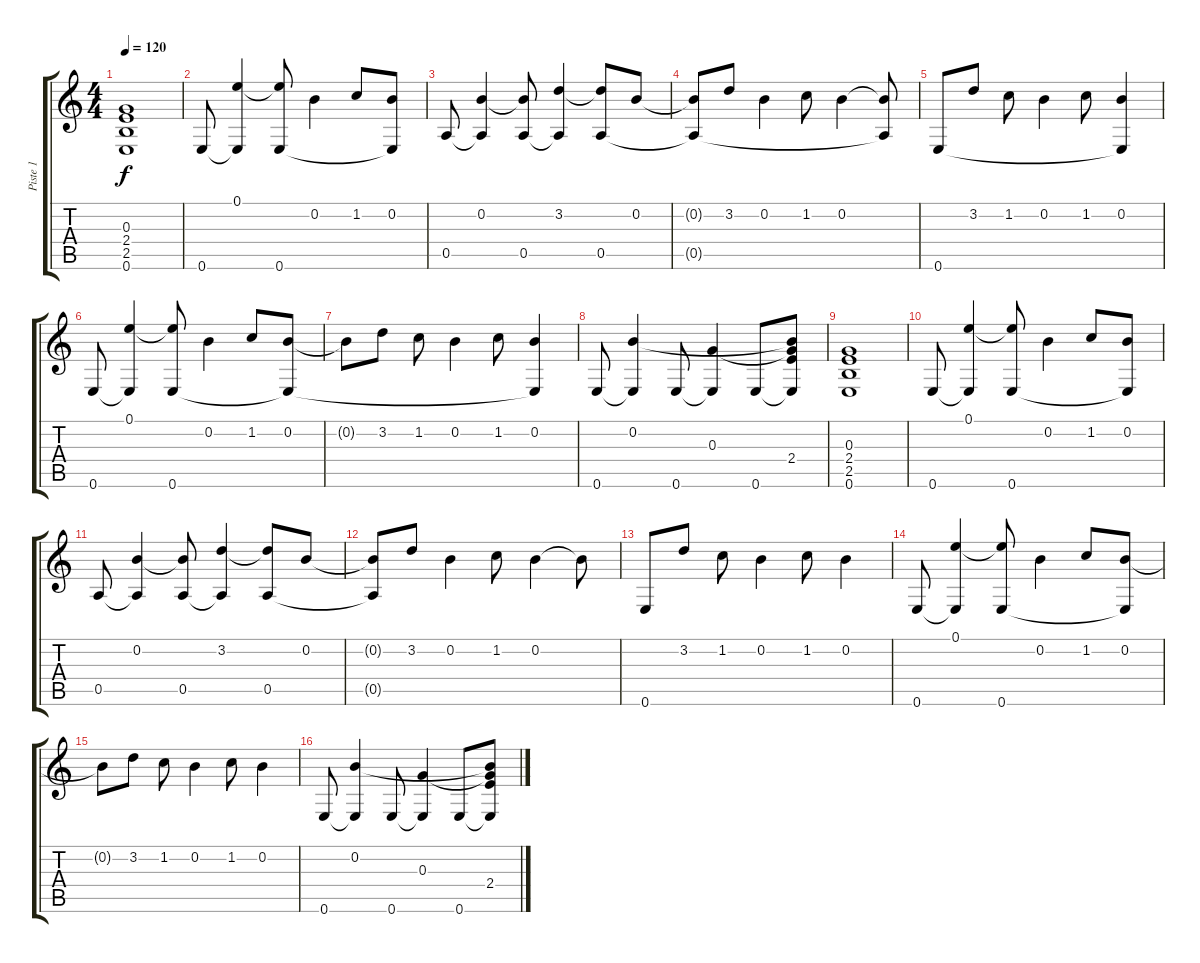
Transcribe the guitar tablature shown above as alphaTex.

\track ("Piste 1" "Piste 1") {instrument electricguitarclean}
\staff {score tabs}
\tuning (E4 B3 G3 D3 A2 E2) {hide}
\ts (4 4)
\tempo 120
\clef g2
\ks c
(0.3 2.4 2.5 0.6).1{dy f} |
0.6.8 (0.1 0.6{t}).4 (0.1{t} 0.6).8 0.2.4 1.2.8 (0.2 0.6{t}).8 |
0.5.8 (0.2 0.5{t}).4 (0.2{t} 0.5).8 (3.2 0.5{t}).4 (3.2{t} 0.5).8 0.2.8 |
(0.2{t} 0.5{t}).8 3.2.8 0.2.4 1.2.8 0.2.4 (0.2{t} 0.5{t}).8 |
0.6.8 3.2.8 1.2.8 0.2.4 1.2.8 (0.2 0.6{t}).4 |
0.6.8 (0.1 0.6{t}).4 (0.1{t} 0.6).8 0.2.4 1.2.8 (0.2 0.6{t}).8 |
0.2{t}.8 3.2.8 1.2.8 0.2.4 1.2.8 (0.2 0.6{t}).4 |
0.6.8 (0.2 0.6{t}).4 0.6.8 (0.3 0.6{t}).4 0.6.8 (0.2{t} 0.3{t} 2.4 0.6{t}).8 |
(0.3 2.4 2.5 0.6).1 |
0.6.8 (0.1 0.6{t}).4 (0.1{t} 0.6).8 0.2.4 1.2.8 (0.2 0.6{t}).8 |
0.5.8 (0.2 0.5{t}).4 (0.2{t} 0.5).8 (3.2 0.5{t}).4 (3.2{t} 0.5).8 0.2.8 |
(0.2{t} 0.5{t}).8 3.2.8 0.2.4 1.2.8 0.2.4 0.2{t}.8 |
0.6.8 3.2.8 1.2.8 0.2.4 1.2.8 0.2.4 |
0.6.8 (0.1 0.6{t}).4 (0.1{t} 0.6).8 0.2.4 1.2.8 (0.2 0.6{t}).8 |
0.2{t}.8 3.2.8 1.2.8 0.2.4 1.2.8 0.2.4 |
0.6.8 (0.2 0.6{t}).4 0.6.8 (0.3 0.6{t}).4 0.6.8 (0.2{t} 0.3{t} 2.4 0.6{t}).8
